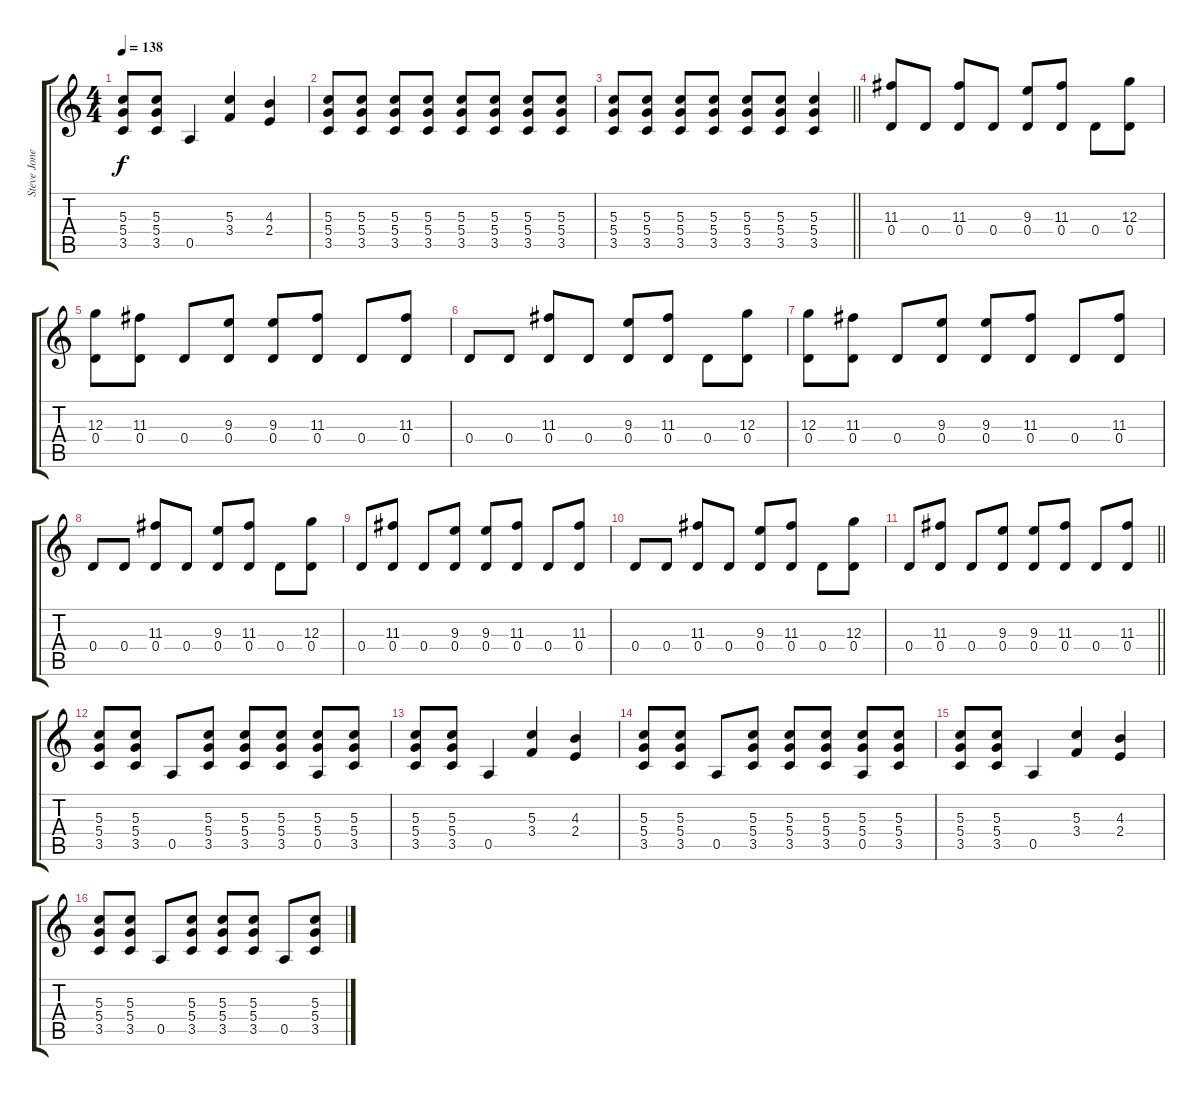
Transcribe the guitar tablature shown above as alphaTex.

\track ("Steve Jones" "Steve Jone") {instrument overdrivenguitar}
\staff {score tabs}
\tuning (E4 B3 G3 D3 A2 E2) {hide}
\ts (4 4)
\tempo 138
\clef g2
\ks c
(5.3 5.4 3.5).8{dy f} (5.3 5.4 3.5).8 0.5.4 (5.3 3.4).4 (4.3 2.4).4 |
(5.3 5.4 3.5).8 (5.3 5.4 3.5).8 (5.3 5.4 3.5).8 (5.3 5.4 3.5).8 (5.3 5.4 3.5).8 (5.3 5.4 3.5).8 (5.3 5.4 3.5).8 (5.3 5.4 3.5).8 |
\barLineRight lightlight
(5.3 5.4 3.5).8 (5.3 5.4 3.5).8 (5.3 5.4 3.5).8 (5.3 5.4 3.5).8 (5.3 5.4 3.5).8 (5.3 5.4 3.5).8 (5.3 5.4 3.5).4 |
(11.3 0.4).8{volume 16} 0.4.8 (11.3 0.4).8 0.4.8 (9.3 0.4).8 (11.3 0.4).8 0.4.8 (12.3 0.4).8 |
(12.3 0.4).8 (11.3 0.4).8 0.4.8 (9.3 0.4).8 (9.3 0.4).8 (11.3 0.4).8 0.4.8 (11.3 0.4).8 |
0.4.8 0.4.8 (11.3 0.4).8 0.4.8 (9.3 0.4).8 (11.3 0.4).8 0.4.8 (12.3 0.4).8 |
(12.3 0.4).8 (11.3 0.4).8 0.4.8 (9.3 0.4).8 (9.3 0.4).8 (11.3 0.4).8 0.4.8 (11.3 0.4).8 |
0.4.8 0.4.8 (11.3 0.4).8 0.4.8 (9.3 0.4).8 (11.3 0.4).8 0.4.8 (12.3 0.4).8 |
0.4.8 (11.3 0.4).8 0.4.8 (9.3 0.4).8 (9.3 0.4).8 (11.3 0.4).8 0.4.8 (11.3 0.4).8 |
0.4.8 0.4.8 (11.3 0.4).8 0.4.8 (9.3 0.4).8 (11.3 0.4).8 0.4.8 (12.3 0.4).8 |
\barLineRight lightlight
0.4.8 (11.3 0.4).8 0.4.8 (9.3 0.4).8 (9.3 0.4).8 (11.3 0.4).8 0.4.8 (11.3 0.4).8 |
(5.3 5.4 3.5).8{volume 13} (5.3 5.4 3.5).8 0.5.8 (5.3 5.4 3.5).8 (5.3 5.4 3.5).8 (5.3 5.4 3.5).8 (5.3 5.4 0.5).8 (5.3 5.4 3.5).8 |
(5.3 5.4 3.5).8 (5.3 5.4 3.5).8 0.5.4 (5.3 3.4).4 (4.3 2.4).4 |
(5.3 5.4 3.5).8 (5.3 5.4 3.5).8 0.5.8 (5.3 5.4 3.5).8 (5.3 5.4 3.5).8 (5.3 5.4 3.5).8 (5.3 5.4 0.5).8 (5.3 5.4 3.5).8 |
(5.3 5.4 3.5).8 (5.3 5.4 3.5).8 0.5.4 (5.3 3.4).4 (4.3 2.4).4 |
(5.3 5.4 3.5).8 (5.3 5.4 3.5).8 0.5.8 (5.3 5.4 3.5).8 (5.3 5.4 3.5).8 (5.3 5.4 3.5).8 0.5.8 (5.3 5.4 3.5).8
